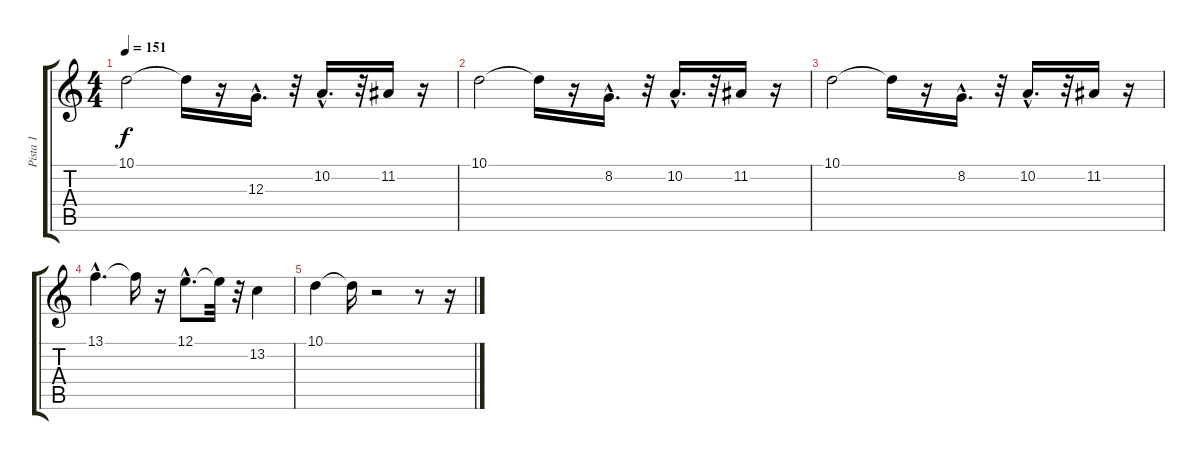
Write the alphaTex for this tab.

\track ("Pista 1" "Pista 1") {instrument flute}
\staff {score tabs}
\tuning (E4 B3 G3 D3 A2 E2) {hide}
\ts (4 4)
\tempo 151
\clef g2
\ks c
10.1.2{dy f} 10.1{t}.16 r.16 12.3{hac}.16{d} r.32 10.2{hac}.16{d} r.32 11.2.16 r.16 |
10.1.2 10.1{t}.16 r.16 8.2{hac}.16{d} r.32 10.2{hac}.16{d} r.32 11.2.16 r.16 |
10.1.2 10.1{t}.16 r.16 8.2{hac}.16{d} r.32 10.2{hac}.16{d} r.32 11.2.16 r.16 |
13.1{hac}.4{d} 13.1{t}.16 r.16 12.1{hac}.8{d} 12.1{t}.32 r.32 13.2.4 |
10.1.4 10.1{t}.16 r.2 r.8 r.16
